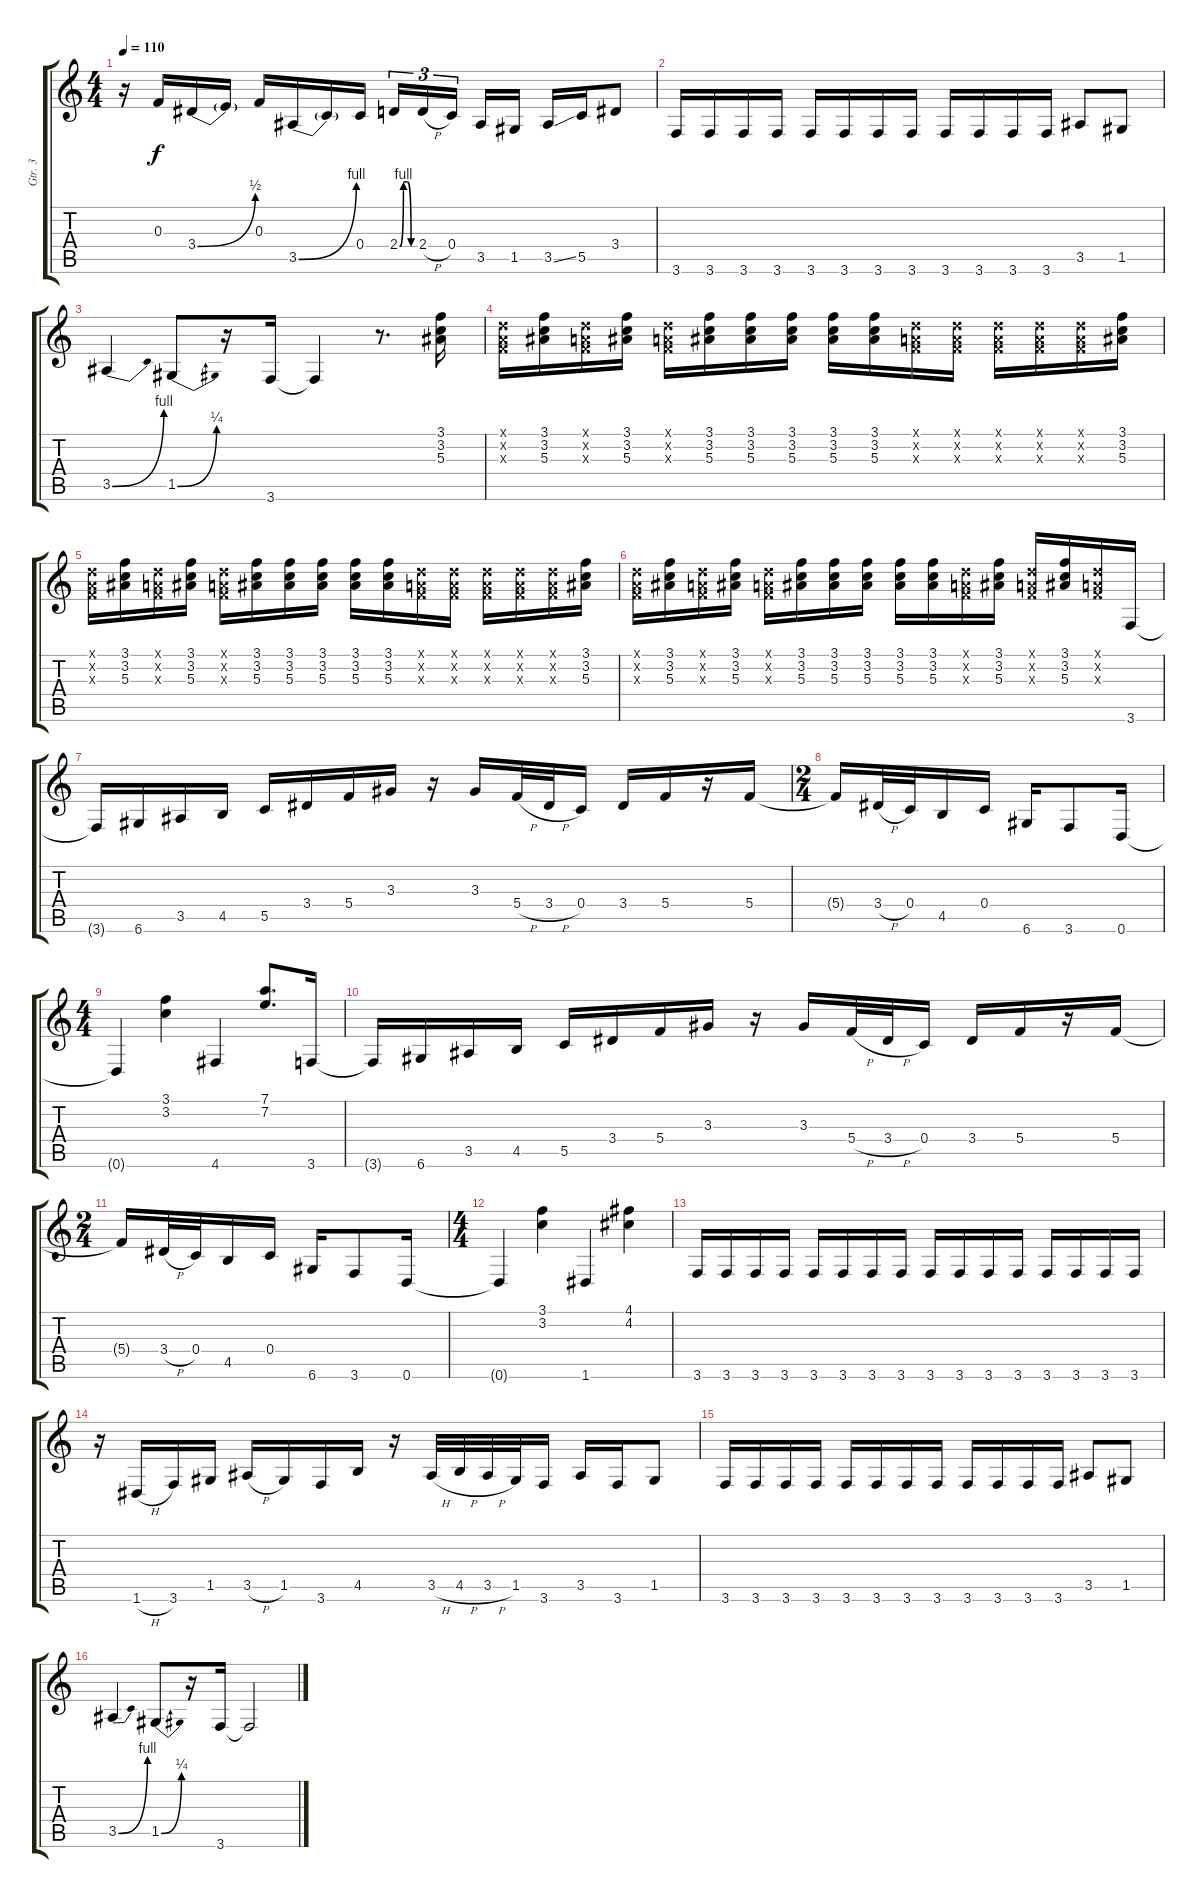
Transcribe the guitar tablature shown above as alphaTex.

\track ("Gtr. 3" "Gtr. 3") {instrument distortionguitar}
\staff {score tabs}
\tuning (D4 A3 F3 C3 G2 D2) {hide}
\ts (4 4)
\tempo 110
\clef g2
\ks c
r.16{dy f} 0.3.16 3.4{be (bend 0 0 60 2)}.16 3.4{t}.16 0.3.16 3.5{be (bend 0 0 60 4)}.16 3.5{t}.16 0.4.16 2.4{be (custom 0 0 15 4 30 4 45 0 60 0)}.16{tu (3 2)} 2.4{h}.16{tu (3 2)} 0.4.16{tu (3 2)} 3.5.16 1.5.16 3.5{ss}.16 5.5.16 3.4.8 |
3.6.16 3.6.16 3.6.16 3.6.16 3.6.16 3.6.16 3.6.16 3.6.16 3.6.16 3.6.16 3.6.16 3.6.16 3.5.8 1.5.8 |
3.5{be (bend 0 0 60 4)}.4 1.5{be (bend 0 0 60 1)}.8 r.16 3.6.16 3.6{t}.4 r.8{d} (3.1 3.2 5.3).16 |
(0.1{x} 0.2{x} 0.3{x}).16 (3.1 3.2 5.3).16 (0.1{x} 0.2{x} 0.3{x}).16 (3.1 3.2 5.3).16 (0.1{x} 0.2{x} 0.3{x}).16 (3.1 3.2 5.3).16 (3.1 3.2 5.3).16 (3.1 3.2 5.3).16 (3.1 3.2 5.3).16 (3.1 3.2 5.3).16 (0.1{x} 0.2{x} 0.3{x}).16 (0.1{x} 0.2{x} 0.3{x}).16 (0.1{x} 0.2{x} 0.3{x}).16 (0.1{x} 0.2{x} 0.3{x}).16 (0.1{x} 0.2{x} 0.3{x}).16 (3.1 3.2 5.3).16 |
(0.1{x} 0.2{x} 0.3{x}).16 (3.1 3.2 5.3).16 (0.1{x} 0.2{x} 0.3{x}).16 (3.1 3.2 5.3).16 (0.1{x} 0.2{x} 0.3{x}).16 (3.1 3.2 5.3).16 (3.1 3.2 5.3).16 (3.1 3.2 5.3).16 (3.1 3.2 5.3).16 (3.1 3.2 5.3).16 (0.1{x} 0.2{x} 0.3{x}).16 (0.1{x} 0.2{x} 0.3{x}).16 (0.1{x} 0.2{x} 0.3{x}).16 (0.1{x} 0.2{x} 0.3{x}).16 (0.1{x} 0.2{x} 0.3{x}).16 (3.1 3.2 5.3).16 |
(0.1{x} 0.2{x} 0.3{x}).16 (3.1 3.2 5.3).16 (0.1{x} 0.2{x} 0.3{x}).16 (3.1 3.2 5.3).16 (0.1{x} 0.2{x} 0.3{x}).16 (3.1 3.2 5.3).16 (3.1 3.2 5.3).16 (3.1 3.2 5.3).16 (3.1 3.2 5.3).16 (3.1 3.2 5.3).16 (0.1{x} 0.2{x} 0.3{x}).16 (3.1 3.2 5.3).16 (0.1{x} 0.2{x} 0.3{x}).16 (3.1 3.2 5.3).16 (0.1{x} 0.2{x} 0.3{x}).16 3.6.16 |
3.6{t}.16 6.6.16 3.5.16 4.5.16 5.5.16 3.4.16 5.4.16 3.3.16 r.16 3.3.16 5.4{h}.32 3.4{h}.32 0.4.16 3.4.16 5.4.16 r.16 5.4.16 |
\ts (2 4)
5.4{t}.16 3.4{h}.32 0.4.32 4.5.16 0.4.16 6.6.16 3.6.8 0.6.16 |
\ts (4 4)
0.6{t}.4 (3.1 3.2).4 4.6.4 (7.1 7.2).8{d} 3.6.16 |
3.6{t}.16 6.6.16 3.5.16 4.5.16 5.5.16 3.4.16 5.4.16 3.3.16 r.16 3.3.16 5.4{h}.32 3.4{h}.32 0.4.16 3.4.16 5.4.16 r.16 5.4.16 |
\ts (2 4)
5.4{t}.16 3.4{h}.32 0.4.32 4.5.16 0.4.16 6.6.16 3.6.8 0.6.16 |
\ts (4 4)
0.6{t}.4 (3.1 3.2).4 1.6.4 (4.1 4.2).4 |
3.6.16 3.6.16 3.6.16 3.6.16 3.6.16 3.6.16 3.6.16 3.6.16 3.6.16 3.6.16 3.6.16 3.6.16 3.6.16 3.6.16 3.6.16 3.6.16 |
r.16 1.6{h}.16 3.6.16 1.5.16 3.5{h}.16 1.5.16 3.6.16 4.5.16 r.16 3.5{h}.32 4.5{h}.32 3.5{h}.32 1.5.32 3.6.16 3.5.16 3.6.16 1.5.8 |
3.6.16 3.6.16 3.6.16 3.6.16 3.6.16 3.6.16 3.6.16 3.6.16 3.6.16 3.6.16 3.6.16 3.6.16 3.5.8 1.5.8 |
3.5{be (bend 0 0 60 4)}.4 1.5{be (bend 0 0 60 1)}.8 r.16 3.6.16 3.6{t}.2
